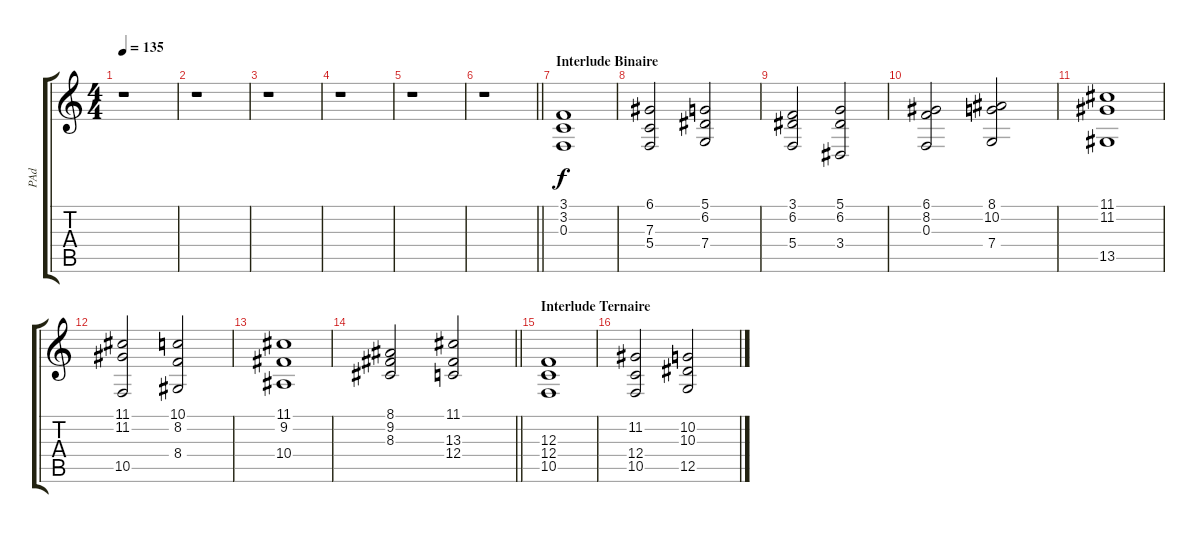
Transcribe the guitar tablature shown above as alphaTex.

\track ("PAd" "PAd") {instrument pad7halo}
\staff {score tabs}
\tuning (D4 A3 F3 C3 G2 C2) {hide}
\ts (4 4)
\tempo 135
\clef g2
\ks c
r.1{dy f} |
r.1 |
r.1 |
r.1 |
r.1 |
\barLineRight lightlight
r.1 |
\section ("" "Interlude Binaire")
(3.1 3.2 0.3).1{volume 16 balance 10} |
(6.1 7.3 5.4).2 (5.1 6.2 7.4).2 |
(3.1 6.2 5.4).2 (5.1 6.2 3.4).2 |
(6.1 8.2 0.3).2 (8.1 10.2 7.4).2 |
(11.1 11.2 13.5).1 |
(11.1 11.2 10.5).2 (10.1 8.2 8.4).2 |
(11.1 9.2 10.4).1 |
\barLineRight lightlight
(8.1 9.2 8.3).2 (11.1 13.3 12.4).2 |
\section ("" "Interlude Ternaire")
(12.3 12.4 10.5).1 |
(11.2 12.4 10.5).2 (10.2 10.3 12.5).2
